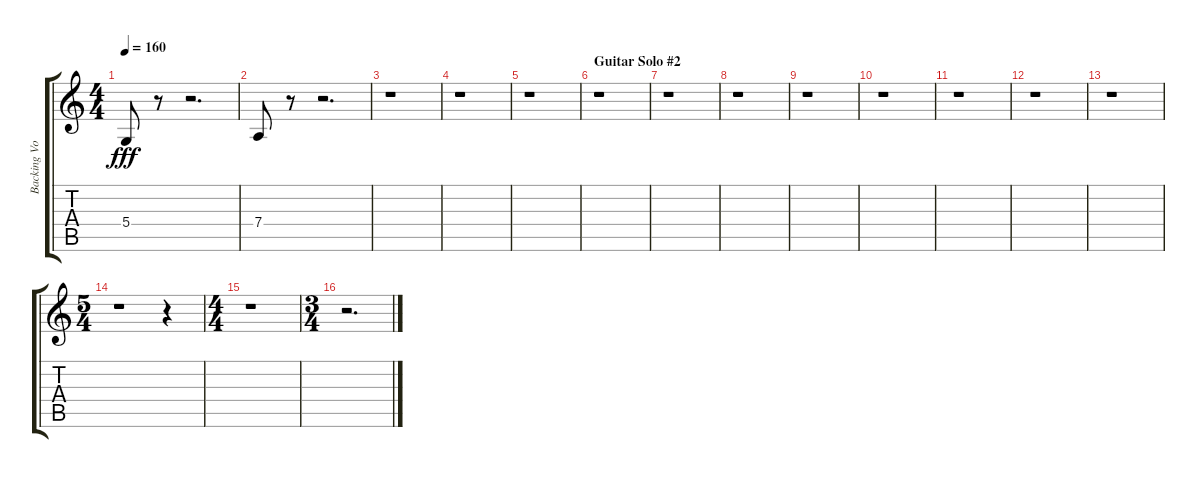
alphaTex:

\track ("Backing Vocals" "Backing Vo") {instrument recorder}
\staff {score tabs}
\tuning (E4 B3 G3 D3 A2 E2) {hide}
\ts (4 4)
\tempo 160
\clef g2
\ks c
5.4.8{dy fff instrument voiceoohs} r.8 r.2{d} |
7.4.8 r.8 r.2{d} |
r.1 |
r.1 |
r.1 |
\section ("" "Guitar Solo #2")
r.1 |
r.1 |
r.1 |
r.1 |
r.1 |
r.1 |
r.1 |
r.1 |
\ts (5 4)
r.1 r.4 |
\ts (4 4)
r.1 |
\ts (3 4)
r.2{d}
